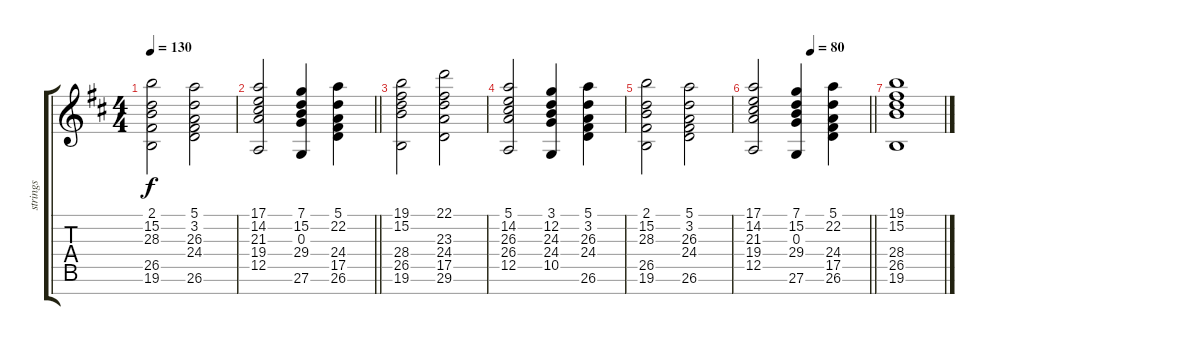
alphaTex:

\track ("strings" "strings") {instrument stringensemble1}
\staff {score tabs}
\tuning (E4 B3 G3 D3 A2 E2 B1) {hide}
\ts (4 4)
\tempo 130
\clef g2
\ks bminor
(2.1 15.2 28.3 26.5 19.6).2{dy f} (5.1 3.2 26.3 24.4 26.6).2 |
\barLineRight lightlight
(17.1 14.2 21.3 19.4 12.5).2 (7.1 15.2 0.3 29.4 27.6).4 (5.1 22.2 24.4 17.5 26.6).4 |
(19.1 15.2 28.4 26.5 19.6).2 (22.1 23.3 24.4 17.5 29.6).2 |
(5.1 14.2 26.3 26.4 12.5).2 (3.1 12.2 24.3 24.4 10.5).4 (5.1 3.2 26.3 24.4 26.6).4 |
(2.1 15.2 28.3 26.5 19.6).2 (5.1 3.2 26.3 24.4 26.6).2 |
\tempo (80 0.5)
\barLineRight lightlight
(17.1 14.2 21.3 19.4 12.5).2 (7.1 15.2 0.3 29.4 27.6).4 (5.1 22.2 24.4 17.5 26.6).4 |
(19.1 15.2 28.4 26.5 19.6).1
